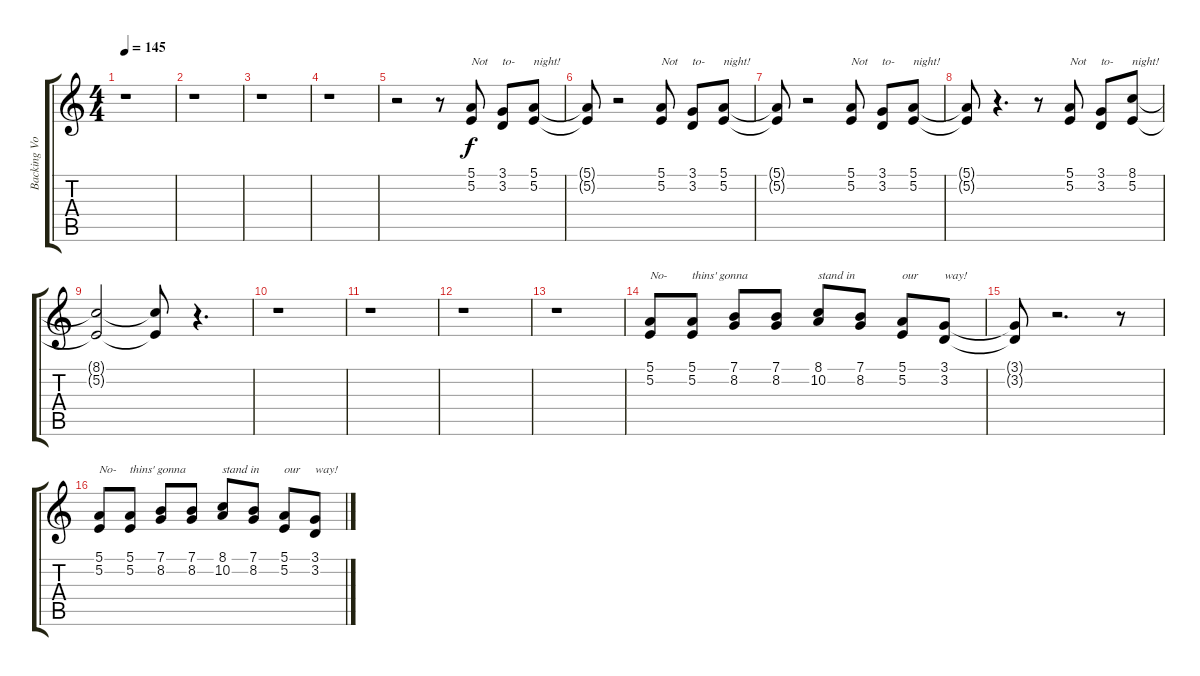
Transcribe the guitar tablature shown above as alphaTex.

\track ("Backing Vocals" "Backing Vo") {instrument pad4choir}
\staff {score tabs}
\tuning (E4 B3 G3 D3 A2 E2) {hide}
\ts (4 4)
\tempo 145
\clef g2
\ks c
r.1{dy f} |
r.1 |
r.1 |
r.1 |
r.2 r.8 (5.1 5.2).8{txt "Not"} (3.1 3.2).8{txt "to-"} (5.1 5.2).8{txt "night!"} |
(5.1{t} 5.2{t}).8 r.2 (5.1 5.2).8{txt "Not"} (3.1 3.2).8{txt "to-"} (5.1 5.2).8{txt "night!"} |
(5.1{t} 5.2{t}).8 r.2 (5.1 5.2).8{txt "Not"} (3.1 3.2).8{txt "to-"} (5.1 5.2).8{txt "night!"} |
(5.1{t} 5.2{t}).8 r.4{d} r.8 (5.1 5.2).8{txt "Not"} (3.1 3.2).8{txt "to-"} (8.1 5.2).8{txt "night!"} |
(8.1{t} 5.2{t}).2 (8.1{t} 5.2{t}).8 r.4{d} |
r.1 |
r.1 |
r.1 |
r.1 |
(5.1 5.2).8{txt "No-"} (5.1 5.2).8{txt "thins' gonna"} (7.1 8.2).8 (7.1 8.2).8 (8.1 10.2).8{txt "stand in"} (7.1 8.2).8 (5.1 5.2).8{txt "our"} (3.1 3.2).8{txt "way!"} |
(3.1{t} 3.2{t}).8 r.2{d} r.8 |
(5.1 5.2).8{txt "No-"} (5.1 5.2).8{txt "thins' gonna"} (7.1 8.2).8 (7.1 8.2).8 (8.1 10.2).8{txt "stand in"} (7.1 8.2).8 (5.1 5.2).8{txt "our"} (3.1 3.2).8{txt "way!"}
